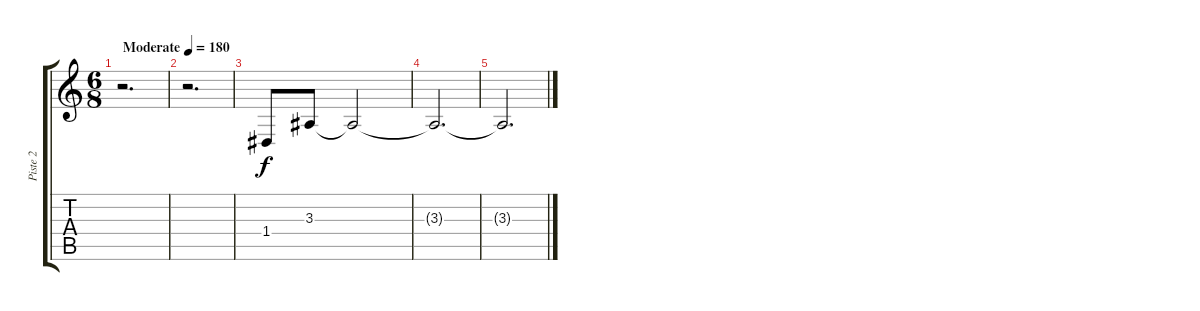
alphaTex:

\track ("Piste 2" "Piste 2") {instrument frenchhorn}
\staff {score tabs}
\tuning (E4 B3 G3 D3 A2 E2) {hide}
\ts (6 8)
\tempo (180 "Moderate")
\clef g2
\ks c
r.2{d dy f instrument frenchhorn} |
r.2{d} |
1.4.8 3.3.8 3.3{t}.2 |
3.3{t}.2{d} |
3.3{t}.2{d}
